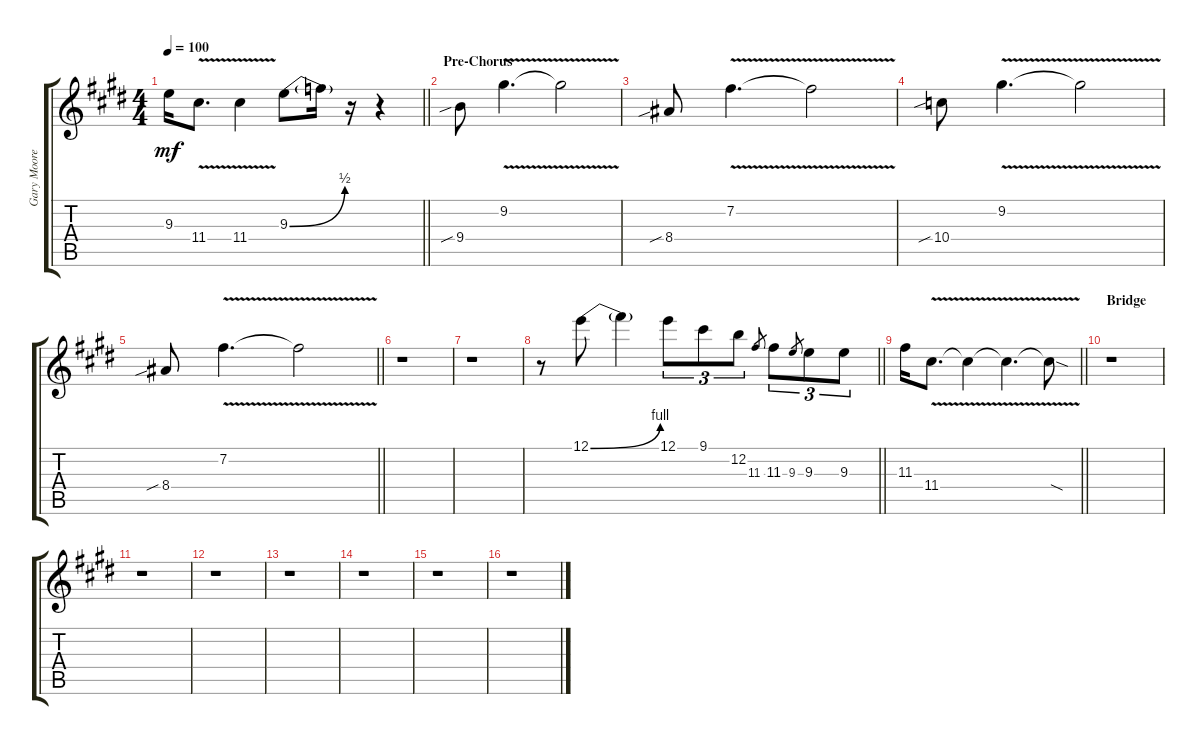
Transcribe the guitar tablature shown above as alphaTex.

\track ("Gary Moore - Lead  w/dist" "Gary Moore") {instrument distortionguitar}
\staff {score tabs}
\tuning (E4 B3 G3 D3 A2 E2) {hide}
\ts (4 4)
\tempo 100
\clef g2
\barLineRight lightlight
\ks e
9.3.16{dy mf} 11.4{v}.8{d} 11.4{v}.4 9.3{be (bend 0 0 60 2)}.8 9.3{t}.16 r.16 r.4 |
\section ("" "Pre-Chorus")
9.4{sib}.8 9.2{v}.4{d} 9.2{v t}.2 |
8.4{sib}.8 7.2{v}.4{d} 7.2{v t}.2 |
10.4{sib}.8 9.2{v}.4{d} 9.2{v t}.2 |
\barLineRight lightlight
8.4{sib}.8 7.2{v}.4{d} 7.2{v t}.2 |
r.1 |
r.1 |
\barLineRight lightlight
r.8 12.1{be (bend 0 0 60 4)}.8 12.1{t}.4 12.1.8{tu (3 2)} 9.1.8{tu (3 2)} 12.2.8{tu (3 2)} 11.3.8{gr} 11.3.8{tu (3 2)} 9.3.8{gr} 9.3.8{tu (3 2)} 9.3.8{tu (3 2)} |
\barLineRight lightlight
11.3.16 11.4{v}.8{d} 11.4{v t}.4 11.4{v t}.4{d} 11.4{sod t}.8 |
\section ("" "Bridge")
r.1 |
r.1 |
r.1 |
r.1 |
r.1 |
r.1 |
r.1
